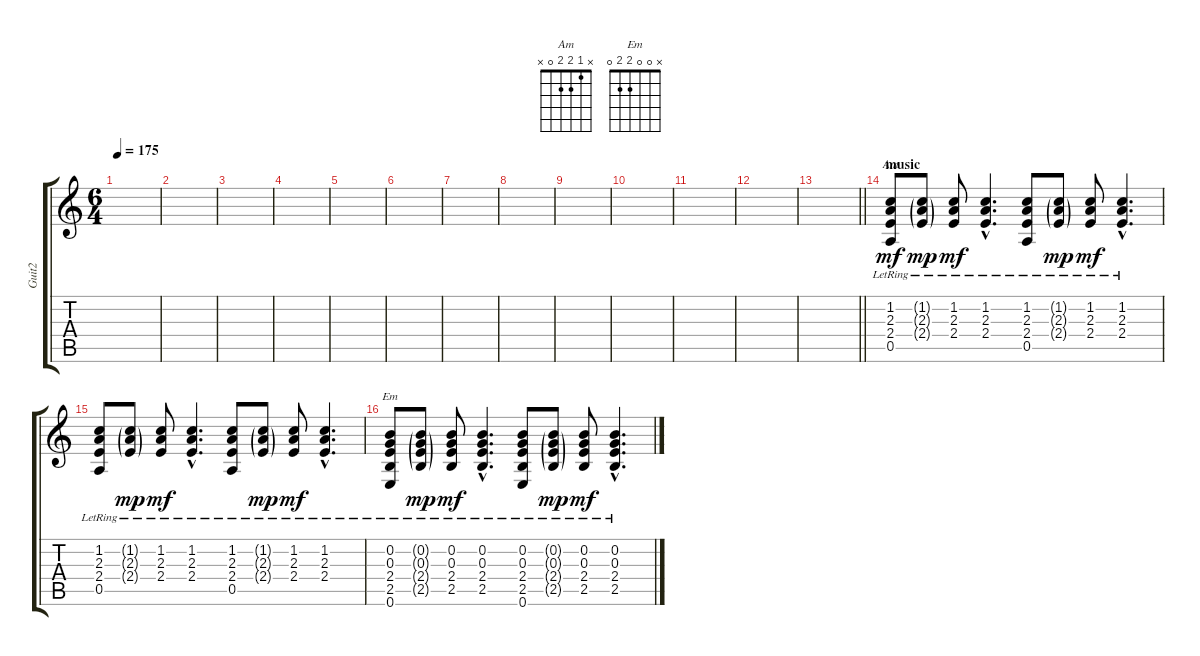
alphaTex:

\track ("Guit2" "Guit2") {instrument acousticguitarsteel}
\staff {score tabs}
\tuning (E4 B3 G3 D3 A2 E2) {hide}
\chord ("Am" x 1 2 2 0 x)
\chord ("Em" x 0 0 2 2 0)
\ts (6 4)
\tempo 175
\clef g2
\ks c
|
|
|
|
|
|
|
|
|
|
|
|
\barLineRight lightlight
|
\section ("" "music")
(1.2{lr} 2.3{lr} 2.4{lr} 0.5{lr}).8{ch "Am" dy mf volume 11 instrument electricguitarclean} (1.2{g lr} 2.3{g lr} 2.4{g lr}).8{dy mp} (1.2{lr} 2.3{lr} 2.4{lr}).8{dy mf} (1.2{hac lr} 2.3{hac lr} 2.4{hac lr}).4{d} (1.2{lr} 2.3{lr} 2.4{lr} 0.5{lr}).8 (1.2{g lr} 2.3{g lr} 2.4{g lr}).8{dy mp} (1.2{lr} 2.3{lr} 2.4{lr}).8{dy mf} (1.2{hac lr} 2.3{hac lr} 2.4{hac lr}).4{d} |
(1.2{lr} 2.3{lr} 2.4{lr} 0.5{lr}).8 (1.2{g lr} 2.3{g lr} 2.4{g lr}).8{dy mp} (1.2{lr} 2.3{lr} 2.4{lr}).8{dy mf} (1.2{hac lr} 2.3{hac lr} 2.4{hac lr}).4{d} (1.2{lr} 2.3{lr} 2.4{lr} 0.5{lr}).8 (1.2{g lr} 2.3{g lr} 2.4{g lr}).8{dy mp} (1.2{lr} 2.3{lr} 2.4{lr}).8{dy mf} (1.2{hac lr} 2.3{hac lr} 2.4{hac lr}).4{d} |
(0.2{lr} 0.3{lr} 2.4{lr} 2.5{lr} 0.6{lr}).8{ch "Em"} (0.2{g lr} 0.3{g lr} 2.4{g lr} 2.5{g lr}).8{dy mp} (0.2{lr} 0.3{lr} 2.4{lr} 2.5{lr}).8{dy mf} (0.2{hac lr} 0.3{hac lr} 2.4{hac lr} 2.5{hac lr}).4{d} (0.2{lr} 0.3{lr} 2.4{lr} 2.5{lr} 0.6{lr}).8 (0.2{g lr} 0.3{g lr} 2.4{g lr} 2.5{g lr}).8{dy mp} (0.2{lr} 0.3{lr} 2.4{lr} 2.5{lr}).8{dy mf} (0.2{hac lr} 0.3{hac lr} 2.4{hac lr} 2.5{hac lr}).4{d}
